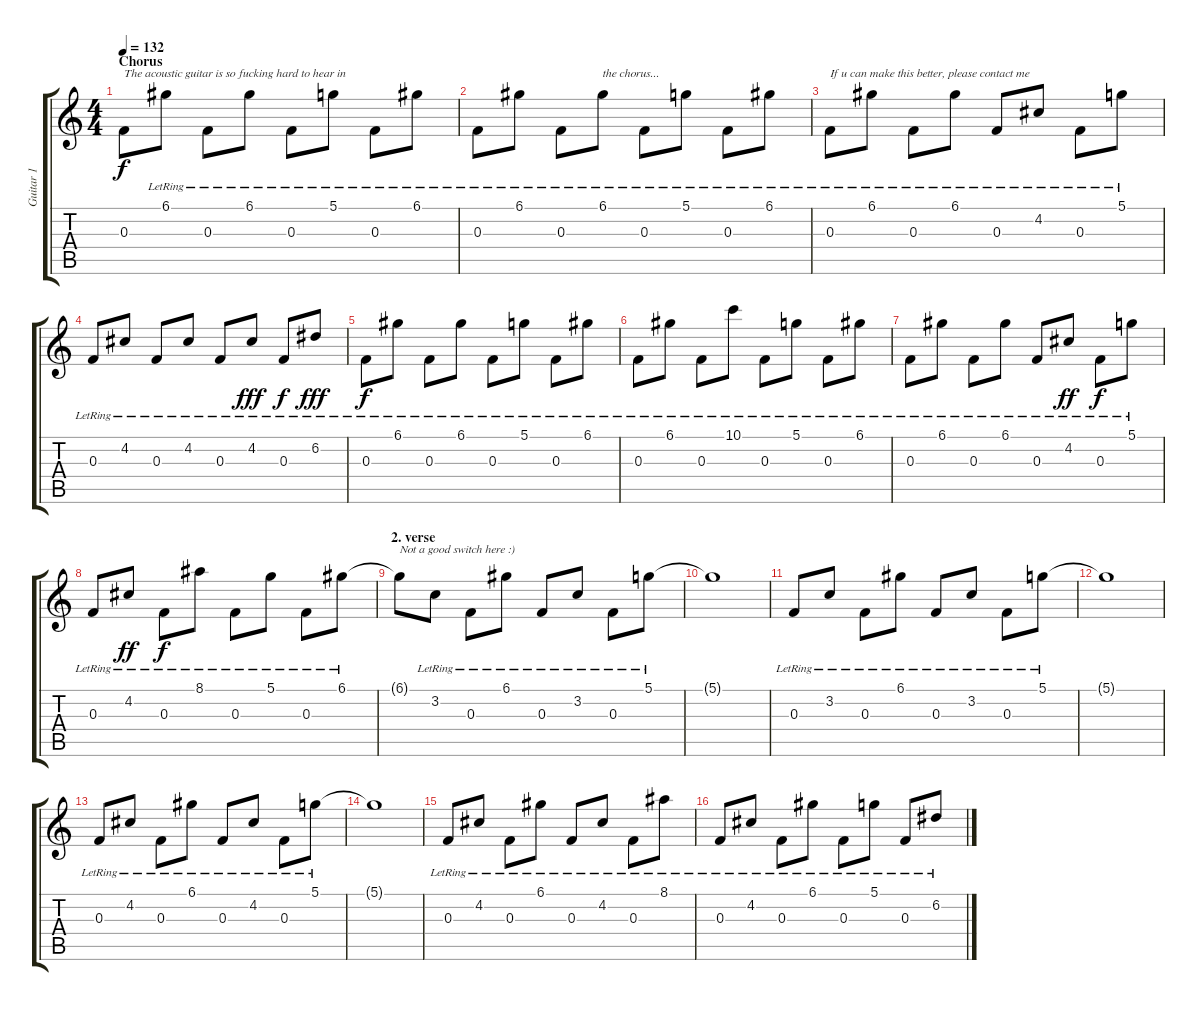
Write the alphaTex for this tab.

\track ("Guitar 1" "Guitar 1") {instrument acousticguitarsteel}
\staff {score tabs}
\tuning (D4 A3 F3 C3 G2 D2) {hide}
\ts (4 4)
\section ("" "Chorus")
\tempo 132
\clef g2
\ks c
0.3.8{txt "The acoustic guitar is so fucking hard to hear in" dy f volume 10 balance 8} 6.1{lr}.8 0.3{lr}.8 6.1{lr}.8 0.3{lr}.8 5.1{lr}.8 0.3{lr}.8 6.1{lr}.8 |
0.3{lr}.8 6.1{lr}.8 0.3{lr}.8 6.1{lr}.8{txt "the chorus..."} 0.3{lr}.8 5.1{lr}.8 0.3{lr}.8 6.1{lr}.8 |
0.3{lr}.8{txt "If u can make this better, please contact me"} 6.1{lr}.8 0.3{lr}.8 6.1{lr}.8 0.3{lr}.8 4.2{lr}.8 0.3{lr}.8 5.1{lr}.8 |
0.3{lr}.8 4.2{lr}.8 0.3{lr}.8 4.2{lr}.8 0.3{lr}.8 4.2{lr}.8{dy fff} 0.3{lr}.8{dy f} 6.2{lr}.8{dy fff} |
0.3{lr}.8{dy f} 6.1{lr}.8 0.3{lr}.8 6.1{lr}.8 0.3{lr}.8 5.1{lr}.8 0.3{lr}.8 6.1{lr}.8 |
0.3{lr}.8 6.1{lr}.8 0.3{lr}.8 10.1{lr}.8 0.3{lr}.8 5.1{lr}.8 0.3{lr}.8 6.1{lr}.8 |
0.3{lr}.8 6.1{lr}.8 0.3{lr}.8 6.1{lr}.8 0.3{lr}.8 4.2{lr}.8{dy ff} 0.3{lr}.8{dy f} 5.1{lr}.8 |
0.3{lr}.8 4.2{lr}.8{dy ff} 0.3{lr}.8{dy f} 8.1{lr}.8 0.3{lr}.8 5.1{lr}.8 0.3{lr}.8 6.1{lr}.8 |
\section ("" "2. verse")
6.1{t}.8{txt "Not a good switch here :)"} 3.2{lr}.8{balance 0} 0.3{lr}.8 6.1{lr}.8 0.3{lr}.8 3.2{lr}.8 0.3{lr}.8 5.1{lr}.8 |
5.1{t}.1 |
0.3{lr}.8 3.2{lr}.8 0.3{lr}.8 6.1{lr}.8 0.3{lr}.8 3.2{lr}.8 0.3{lr}.8 5.1{lr}.8 |
5.1{t}.1 |
0.3{lr}.8 4.2{lr}.8 0.3{lr}.8 6.1{lr}.8 0.3{lr}.8 4.2{lr}.8 0.3{lr}.8 5.1{lr}.8 |
5.1{t}.1 |
0.3{lr}.8 4.2{lr}.8 0.3{lr}.8 6.1{lr}.8 0.3{lr}.8 4.2{lr}.8 0.3{lr}.8 8.1{lr}.8 |
0.3{lr}.8 4.2{lr}.8 0.3{lr}.8 6.1{lr}.8 0.3{lr}.8 5.1{lr}.8 0.3{lr}.8 6.2{lr}.8
